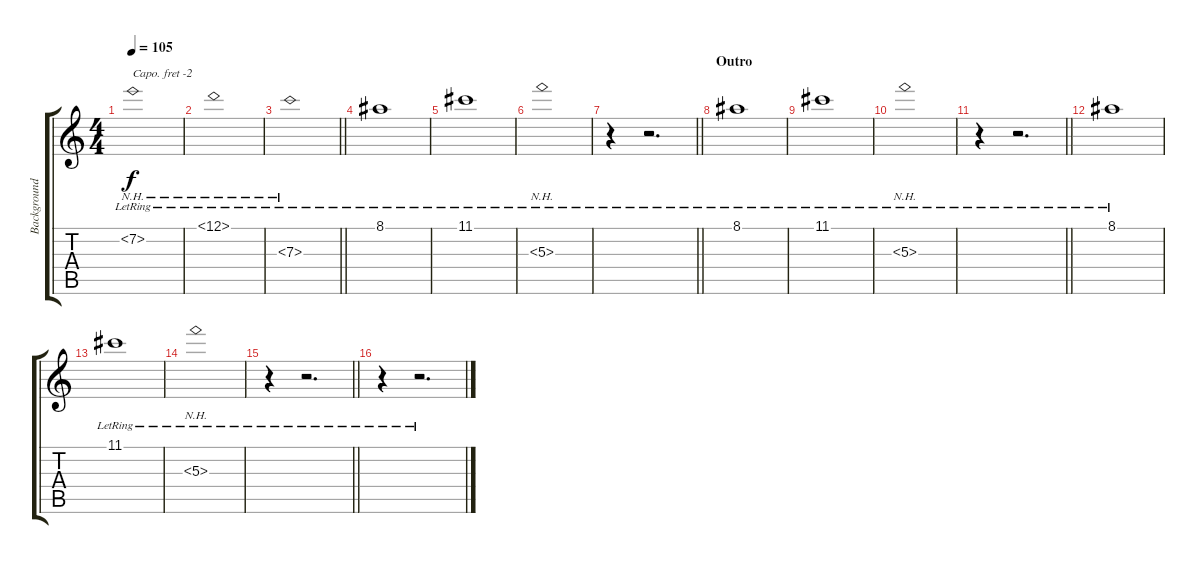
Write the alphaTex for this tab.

\track ("Background Guitar" "Background") {instrument electricguitarclean}
\staff {score tabs}
\capo -2
\tuning (E4 B3 G3 D3 A2 E2) {hide}
\ts (4 4)
\tempo 105
\clef g2
\ks c
7.2{nh lr}.1{dy f} |
12.1{nh lr}.1 |
\barLineRight lightlight
7.3{nh lr}.1 |
8.1{lr}.1 |
11.1{lr}.1 |
5.3{nh lr}.1 |
\barLineRight lightlight
r.4 r.2{d} |
\section ("" "Outro")
8.1{lr}.1 |
11.1{lr}.1 |
5.3{nh lr}.1 |
\barLineRight lightlight
r.4 r.2{d} |
8.1{lr}.1 |
11.1{lr}.1 |
5.3{nh lr}.1 |
\barLineRight lightlight
r.4 r.2{d} |
r.4 r.2{d}
